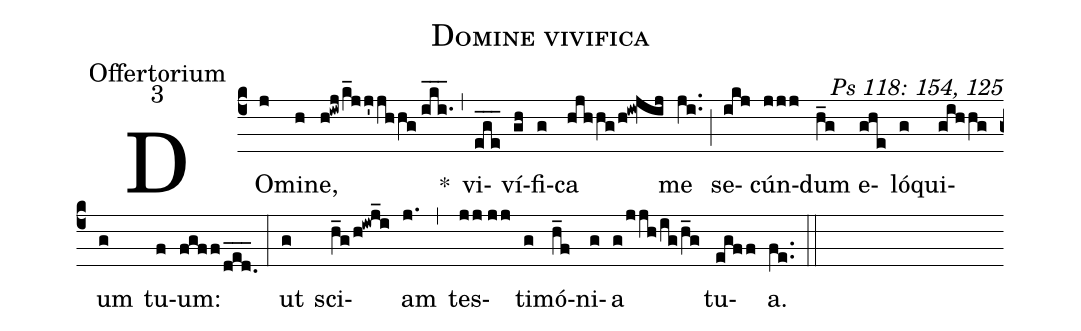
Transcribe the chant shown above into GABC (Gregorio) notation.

name: Domine vivifica;
office-part: Offertorium;
mode: 3;
commentary: Ps 118: 154, 125;
%%
(c4) DO(j)mi(h)ne,(h!iwj/k_jj'jhhg//iki.___) *(,) vi(e_g_e_)ví(gh)fi(g)ca(hjhhg/h!iw!jij) me(ji..) (;) se(ikj)cún(jjj)dum(h_g) e(ghe)ló(g)qui(gihhg)um(g) tu(f)um:(fgff/d_e_d._) (:)
ut(g) sci(h_g/h!iwj_i)am(j.) (,) tes(jj//jj)ti(g)mó(h_f)ni(g)a(g/jjh/ig/h_g) tu(egff)a.(fe..) (::)
